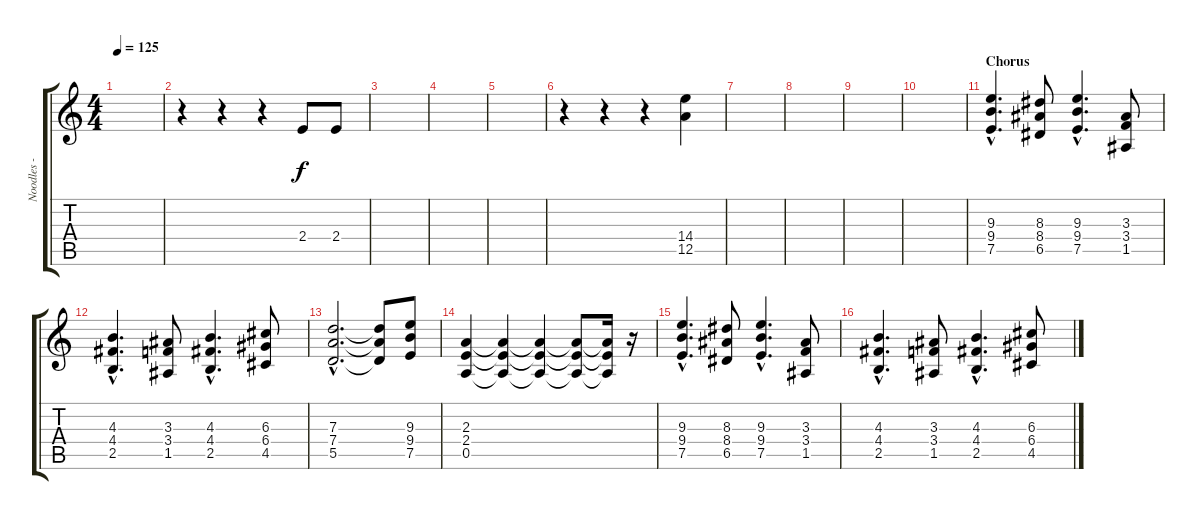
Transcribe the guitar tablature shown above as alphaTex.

\track ("Noodles - Guitar" "Noodles - ") {instrument overdrivenguitar}
\staff {score tabs}
\tuning (E4 B3 G3 D3 A2 E2) {hide}
\ts (4 4)
\tempo 125
\clef g2
\ks c
|
r.4 r.4 r.4 2.4.8 2.4.8 |
|
|
|
r.4 r.4 r.4 (14.4 12.5).4 |
|
|
|
|
\section ("" "Chorus")
(9.3{hac} 9.4{hac} 7.5{hac}).4{d} (8.3 8.4 6.5).8 (9.3{hac} 9.4{hac} 7.5{hac}).4{d} (3.3 3.4 1.5).8 |
(4.3{hac} 4.4{hac} 2.5{hac}).4{d} (3.3 3.4 1.5).8 (4.3{hac} 4.4{hac} 2.5{hac}).4{d} (6.3 6.4 4.5).8 |
(7.3{hac} 7.4{hac} 5.5{hac}).2{d} (7.3{t} 7.4{t} 5.5{t}).8 (9.3 9.4 7.5).8 |
(2.3 2.4 0.5).4 (2.3{t} 2.4{t} 0.5{t}).4 (2.3{t} 2.4{t} 0.5{t}).4 (2.3{t} 2.4{t} 0.5{t}).8 (2.3{t} 2.4{t} 0.5{t}).16 r.16 |
(9.3{hac} 9.4{hac} 7.5{hac}).4{d} (8.3 8.4 6.5).8 (9.3{hac} 9.4{hac} 7.5{hac}).4{d} (3.3 3.4 1.5).8 |
(4.3{hac} 4.4{hac} 2.5{hac}).4{d} (3.3 3.4 1.5).8 (4.3{hac} 4.4{hac} 2.5{hac}).4{d} (6.3 6.4 4.5).8
